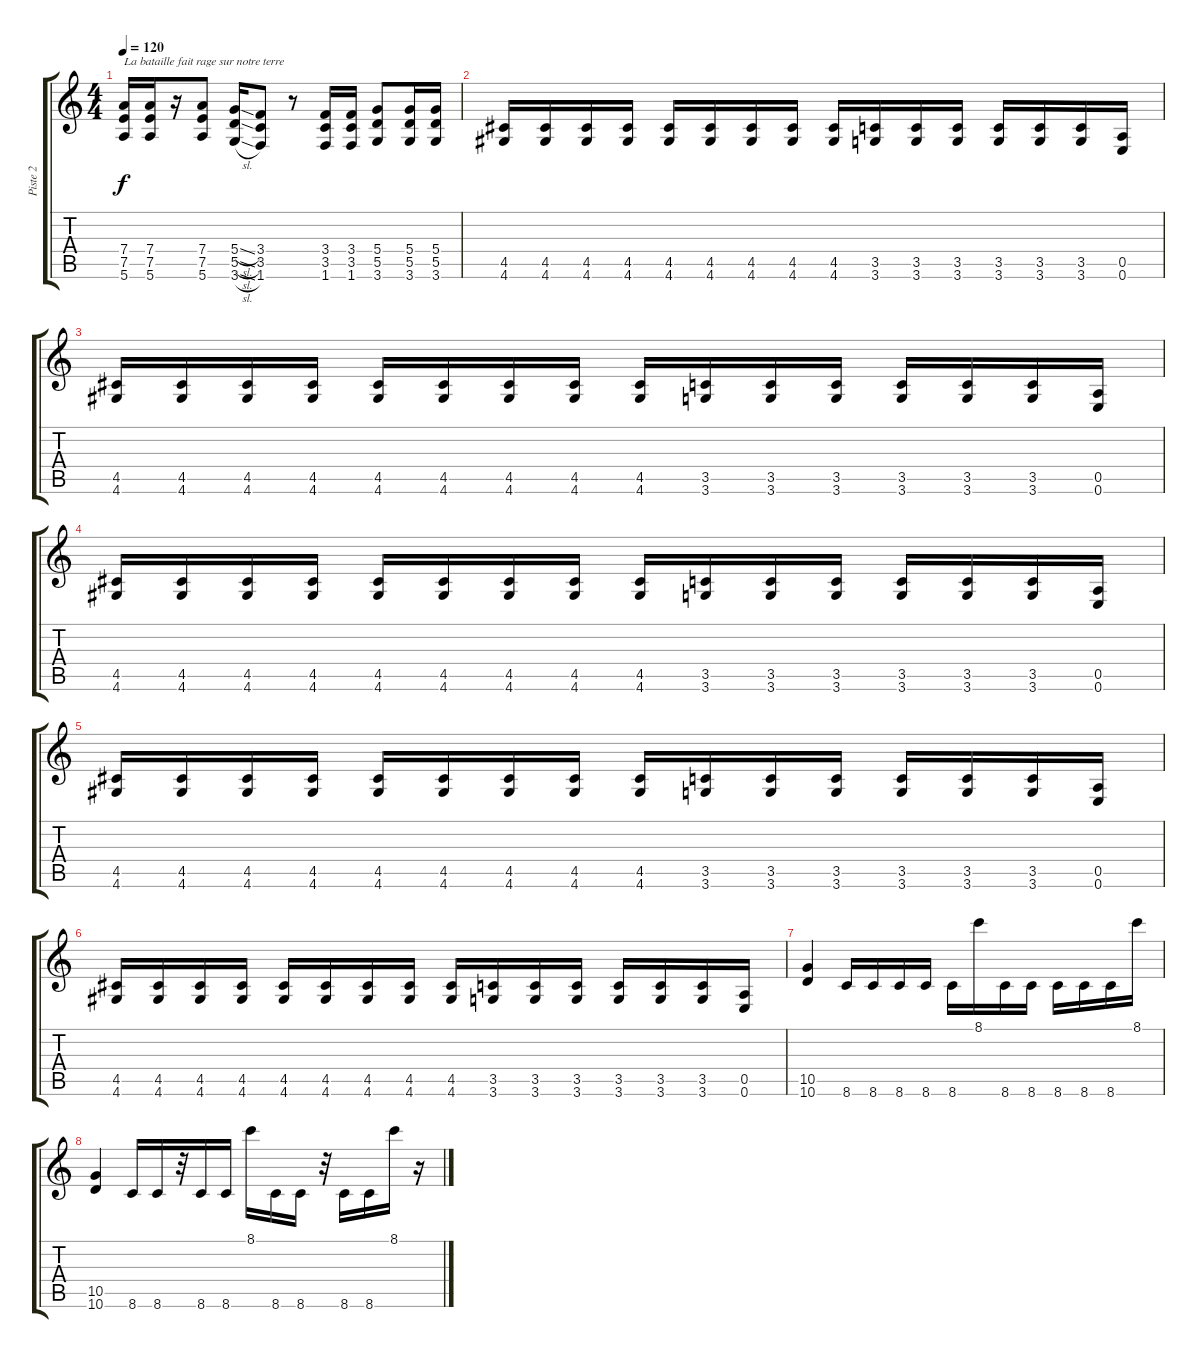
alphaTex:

\track ("Piste 2" "Piste 2") {instrument distortionguitar}
\staff {score tabs}
\tuning (E4 B3 G3 D3 A2 E2) {hide}
\ts (4 4)
\tempo 120
\clef g2
\ks c
(7.4 7.5 5.6).16{txt "La bataille fait rage sur notre terre" dy f} (7.4 7.5 5.6).16 r.16 (7.4 7.5 5.6).8 (5.4{sl} 5.5{sl} 3.6{sl}).16 (3.4 3.5 1.6).8 r.8 (3.4 3.5 1.6).16 (3.4 3.5 1.6).16 (5.4 5.5 3.6).8 (5.4 5.5 3.6).16 (5.4 5.5 3.6).16 |
(4.5 4.6).16 (4.5 4.6).16 (4.5 4.6).16 (4.5 4.6).16 (4.5 4.6).16 (4.5 4.6).16 (4.5 4.6).16 (4.5 4.6).16 (4.5 4.6).16 (3.5 3.6).16 (3.5 3.6).16 (3.5 3.6).16 (3.5 3.6).16 (3.5 3.6).16 (3.5 3.6).16 (0.5 0.6).16 |
(4.5 4.6).16 (4.5 4.6).16 (4.5 4.6).16 (4.5 4.6).16 (4.5 4.6).16 (4.5 4.6).16 (4.5 4.6).16 (4.5 4.6).16 (4.5 4.6).16 (3.5 3.6).16 (3.5 3.6).16 (3.5 3.6).16 (3.5 3.6).16 (3.5 3.6).16 (3.5 3.6).16 (0.5 0.6).16 |
(4.5 4.6).16 (4.5 4.6).16 (4.5 4.6).16 (4.5 4.6).16 (4.5 4.6).16 (4.5 4.6).16 (4.5 4.6).16 (4.5 4.6).16 (4.5 4.6).16 (3.5 3.6).16 (3.5 3.6).16 (3.5 3.6).16 (3.5 3.6).16 (3.5 3.6).16 (3.5 3.6).16 (0.5 0.6).16 |
(4.5 4.6).16 (4.5 4.6).16 (4.5 4.6).16 (4.5 4.6).16 (4.5 4.6).16 (4.5 4.6).16 (4.5 4.6).16 (4.5 4.6).16 (4.5 4.6).16 (3.5 3.6).16 (3.5 3.6).16 (3.5 3.6).16 (3.5 3.6).16 (3.5 3.6).16 (3.5 3.6).16 (0.5 0.6).16 |
(4.5 4.6).16 (4.5 4.6).16 (4.5 4.6).16 (4.5 4.6).16 (4.5 4.6).16 (4.5 4.6).16 (4.5 4.6).16 (4.5 4.6).16 (4.5 4.6).16 (3.5 3.6).16 (3.5 3.6).16 (3.5 3.6).16 (3.5 3.6).16 (3.5 3.6).16 (3.5 3.6).16 (0.5 0.6).16 |
(10.5 10.6).4 8.6.16 8.6.16 8.6.16 8.6.16 8.6.16 8.1.16 8.6.16 8.6.16 8.6.16 8.6.16 8.6.16 8.1.16 |
(10.5 10.6).4 8.6.16 8.6.16 r.32 8.6.16 8.6.16 8.1.16 8.6.16 8.6.16 r.32 8.6.16 8.6.16 8.1.16 r.16
